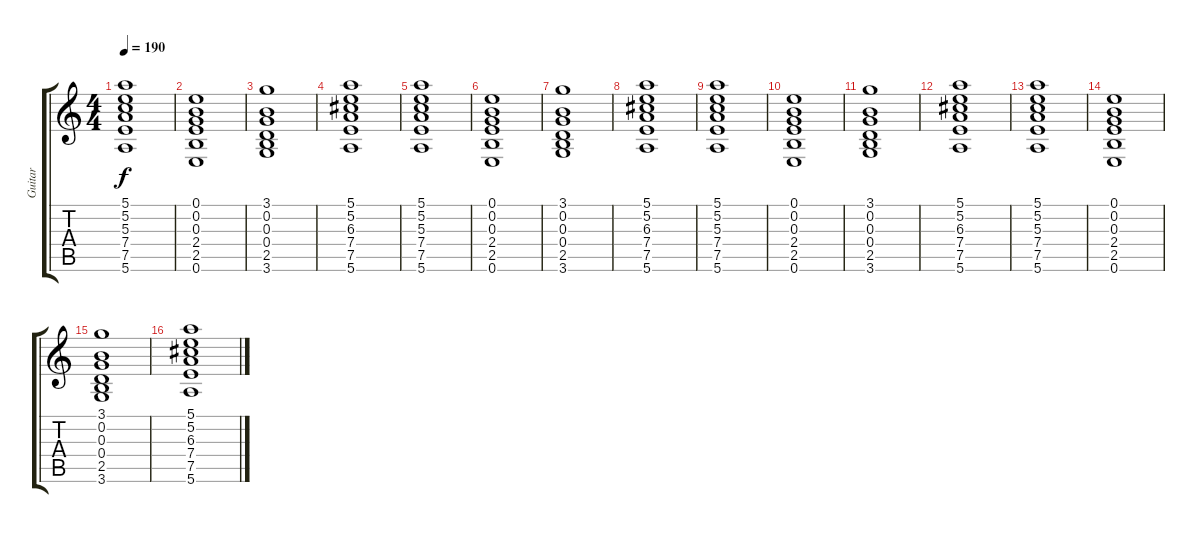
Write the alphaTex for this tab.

\track ("Guitar" "Guitar") {instrument electricguitarclean}
\staff {score tabs}
\tuning (E4 B3 G3 D3 A2 E2) {hide}
\ts (4 4)
\tempo 190
\clef g2
\ks c
(5.1 5.2 5.3 7.4 7.5 5.6).1{dy f} |
(0.1 0.2 0.3 2.4 2.5 0.6).1 |
(3.1 0.2 0.3 0.4 2.5 3.6).1 |
(5.1 5.2 6.3 7.4 7.5 5.6).1 |
(5.1 5.2 5.3 7.4 7.5 5.6).1 |
(0.1 0.2 0.3 2.4 2.5 0.6).1 |
(3.1 0.2 0.3 0.4 2.5 3.6).1 |
(5.1 5.2 6.3 7.4 7.5 5.6).1 |
(5.1 5.2 5.3 7.4 7.5 5.6).1 |
(0.1 0.2 0.3 2.4 2.5 0.6).1 |
(3.1 0.2 0.3 0.4 2.5 3.6).1 |
(5.1 5.2 6.3 7.4 7.5 5.6).1 |
(5.1 5.2 5.3 7.4 7.5 5.6).1 |
(0.1 0.2 0.3 2.4 2.5 0.6).1 |
(3.1 0.2 0.3 0.4 2.5 3.6).1 |
(5.1 5.2 6.3 7.4 7.5 5.6).1
